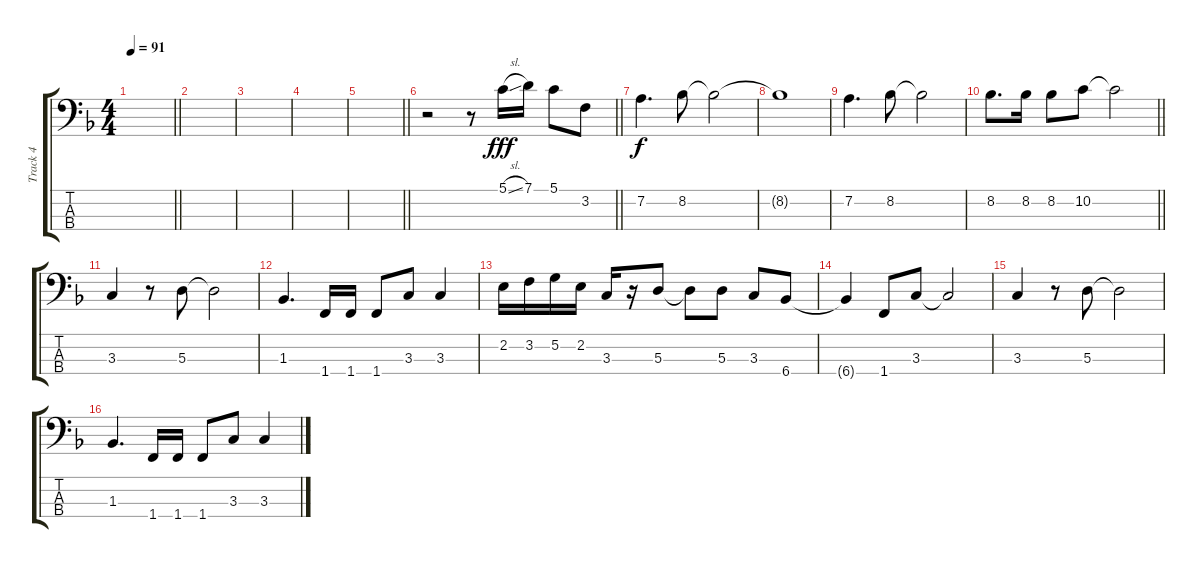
\track ("Track 4" "Track 4") {instrument electricbassfinger}
\staff {score tabs}
\tuning (G2 D2 A1 E1) {hide}
\ts (4 4)
\tempo 91
\clef f4
\barLineRight lightlight
\ks f
|
|
|
|
\barLineRight lightlight
|
\barLineRight lightlight
r.2 r.8 5.1{sl}.16{dy fff volume 13} 7.1.16 5.1.8 3.2.8 |
7.2.4{d dy f volume 10} 8.2.8 8.2{t}.2 |
8.2{t}.1 |
7.2.4{d} 8.2.8 8.2{t}.2 |
\barLineRight lightlight
8.2.8{d} 8.2.16 8.2.8 10.2.8 10.2{t}.2 |
3.3.4 r.8 5.3.8 5.3{t}.2 |
1.3.4{d} 1.4.16 1.4.16 1.4.8 3.3.8 3.3.4 |
2.2.16 3.2.16 5.2.16 2.2.16 3.3.16 r.16 5.3.8 5.3{t}.8 5.3.8 3.3.8 6.4.8 |
6.4{t}.4 1.4.8 3.3.8 3.3{t}.2 |
3.3.4 r.8 5.3.8 5.3{t}.2 |
1.3.4{d} 1.4.16 1.4.16 1.4.8 3.3.8 3.3.4
